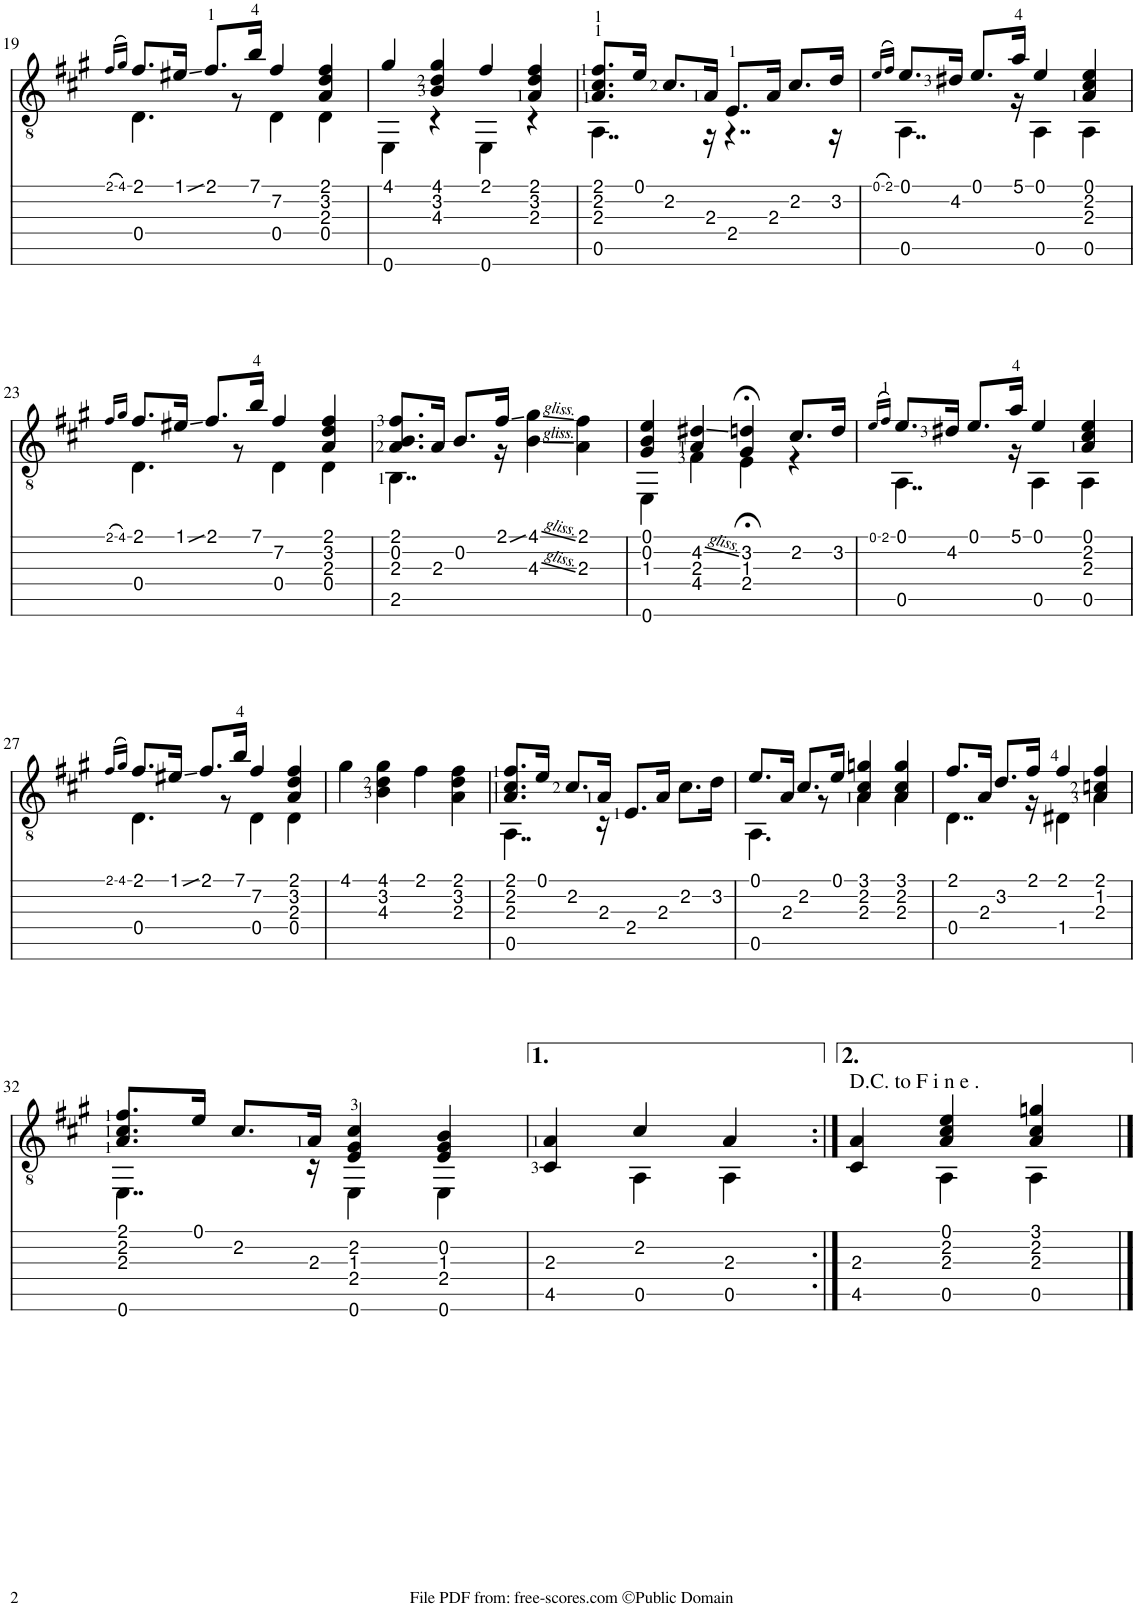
**kern	**kern
*part1	*part1
*staff2	*staff1
*I"Guitar	*
*I'Guit.	*
!!LO:PB:g=z
*	*clefGv2
*k[f#c#g#]	*k[f#c#g#]
*M4/4	*M4/4
=19	=19
qf#	(16qf#/LL
qg#	16qg#/JJ)
*^	*^
8.f#L	4.D	8.f#/L	4.D\
16e#Jk	.	16e#X/Jk	.
8.f#L	.	8.f#/L	.
.	8r	.	8r
16bJk	.	16b/Jk	.
4f#	4D	4f#/	4D\
4A 4d 4f#	4D	4A/ 4d/ 4f#/	4D\
=20	=20	=20	=20
4g#	4EE	4g#/	4EE\
4B 4d 4g#	4r	4B/ 4d/ 4g#/	4r
4f#	4EE	4f#/	4EE\
4A 4d 4f#	4r	4A/ 4d/ 4f#/	4r
=21	=21	=21	=21
8.A\ 8.c#\ 8.f#\L	4..AA	8.A/ 8.c#/ 8.f#/L	4..AA\
16eJk	.	16e/Jk	.
8.c#L	.	8.c#/L	.
16AJk	16r	16A/Jk	16r
8.EL	4..r	8.E/L	4..r
16AJk	.	16A/Jk	.
8.c#L	.	8.c#/L	.
16dJk	16r	16d/Jk	16r
=22	=22	=22	=22
qe	.	(16qe/LL	.
qf#	.	16qf#/JJ)	.
8.eL	4..AA	8.e/L	4..AA\
16d#Jk	.	16d#X/Jk	.
8.eL	.	8.e/L	.
16aJk	16r	16a/Jk	16r
4e	4AA	4e/	4AA\
4A 4c# 4e	4AA	4A/ 4c#/ 4e/	4AA\
!!LO:LB:g=z	!!
=23	=23	=23	=23
qf#	.	16qf#/LL	.
qg#	.	16qg#/JJ	.
8.f#L	4.D	8.f#/L	4.D\
16e#Jk	.	16e#X/Jk	.
8.f#L	.	8.f#/L	.
.	8r	.	8r
16bJk	.	16b/Jk	.
4f#	4D	4f#/	4D\
4A 4d 4f#	4D	4A/ 4d/ 4f#/	4D\
=24	=24	=24	=24
8.A\ 8.B\ 8.f#\L	4..BB	8.A/ 8.B/ 8.f#/L	4..BB\
16AJk	.	16A/Jk	.
8.BL	.	8.B/L	.
16f#Jk	16r	16f#/Jk	16r
4B 4g#	2ryy	4B\ 4g#\	2ryy
4A 4f#	.	4A\ 4f#\	.
=25	=25	=25	=25
4G# 4B 4e	4EE	4G#/ 4B/ 4e/	4EE\
4A 4d#	4F#	4A/ 4d#X/	4F#\
4G#;< 4d;<	4E	4G#/;< 4dn/;<	4E\
8.c#L	4r	8.c#/L	4r
16dJk	.	16d/Jk	.
=26	=26	=26	=26
qe	.	(16qe/LL	.
qf#	.	16qf#/JJ)	.
8.eL	4..AA	8.e/L	4..AA\
16d#Jk	.	16d#X/Jk	.
8.eL	.	8.e/L	.
16aJk	16r	16a/Jk	16r
4e	4AA	4e/	4AA\
4A 4c# 4e	4AA	4A/ 4c#/ 4e/	4AA\
!!LO:LB:g=z	!!
=27	=27	=27	=27
qf#	.	(16qf#/LL	.
qg#	.	16qg#/JJ)	.
8.f#L	4.D	8.f#/L	4.D\
16e#Jk	.	16e#X/Jk	.
8.f#L	.	8.f#/L	.
.	8r	.	8r
16bJk	.	16b/Jk	.
4f#	4D	4f#/	4D\
4A 4d 4f#	4D	4A/ 4d/ 4f#/	4D\
*v	*v	*	*
*	*v	*v
=28	=28
4g#	4g#\
4B 4d 4g#	4B\ 4d\ 4g#\
4f#	4f#\
4A 4d 4f#	4A\ 4d\ 4f#\
=29	=29
*^	*^
8.A\ 8.c#\ 8.f#\L	4..AA	8.A/ 8.c#/ 8.f#/L	4..AA\
16eJk	.	16e/Jk	.
8.c#L	.	8.c#/L	.
16AJk	16r	16A/Jk	16r
8.EL	2ryy	8.E/L	2ryy
16AJk	.	16A/Jk	.
8.c#L	.	8.c#\L	.
16dJk	.	16d\Jk	.
=30	=30	=30	=30
8.eL	4.AA	8.e/L	4.AA\
16AJk	.	16A/Jk	.
8.c#L	.	8.c#/L	.
.	8r	.	8r
16eJk	.	16e/Jk	.
4A 4c# 4g	4A	4A/ 4c#/ 4gn/	4A\
4A 4c# 4g	4A	4A/ 4c#/ 4g/	4A\
=31	=31	=31	=31
8.f#L	4..D	8.f#/L	4..D\
16AJk	.	16A/Jk	.
8.dL	.	8.d/L	.
16f#Jk	16r	16f#/Jk	16r
4f#	4D#	4f#/	4D#X\
4A 4c 4f#	4A	4A/ 4cn/ 4f#/	4A\
!!LO:LB:g=z	!!
=32	=32	=32	=32
8.A\ 8.c#\ 8.f#\L	4..EE	8.A/ 8.c#/ 8.f#/L	4..EE\
16eJk	.	16e/Jk	.
8.c#L	.	8.c#/L	.
16AJk	16r	16A/Jk	16r
4E 4G# 4c#	4EE	4E/ 4G#/ 4c#/	4EE\
4E 4G# 4B	4EE	4E/ 4G#/ 4B/	4EE\
=33	=33	=33	=33
4C# 4A	4ryy	4C#/ 4A/	4ryy
4c#	4AA	4c#/	4AA\
4A	4AA	4A/	4AA\
=34:|!	=34:|!	=34:|!	=34:|!
!	!	!LO:TX:a:t=D.C. to F i n e .	!
4C# 4A	4ryy	4C#/ 4A/	4ryy
4A 4c# 4e	4AA	4A/ 4c#/ 4e/	4AA\
4A 4c# 4g	4AA	4A/ 4c#/ 4gn/	4AA\
*v	*v	*	*
*	*v	*v
==	==
*-	*-
